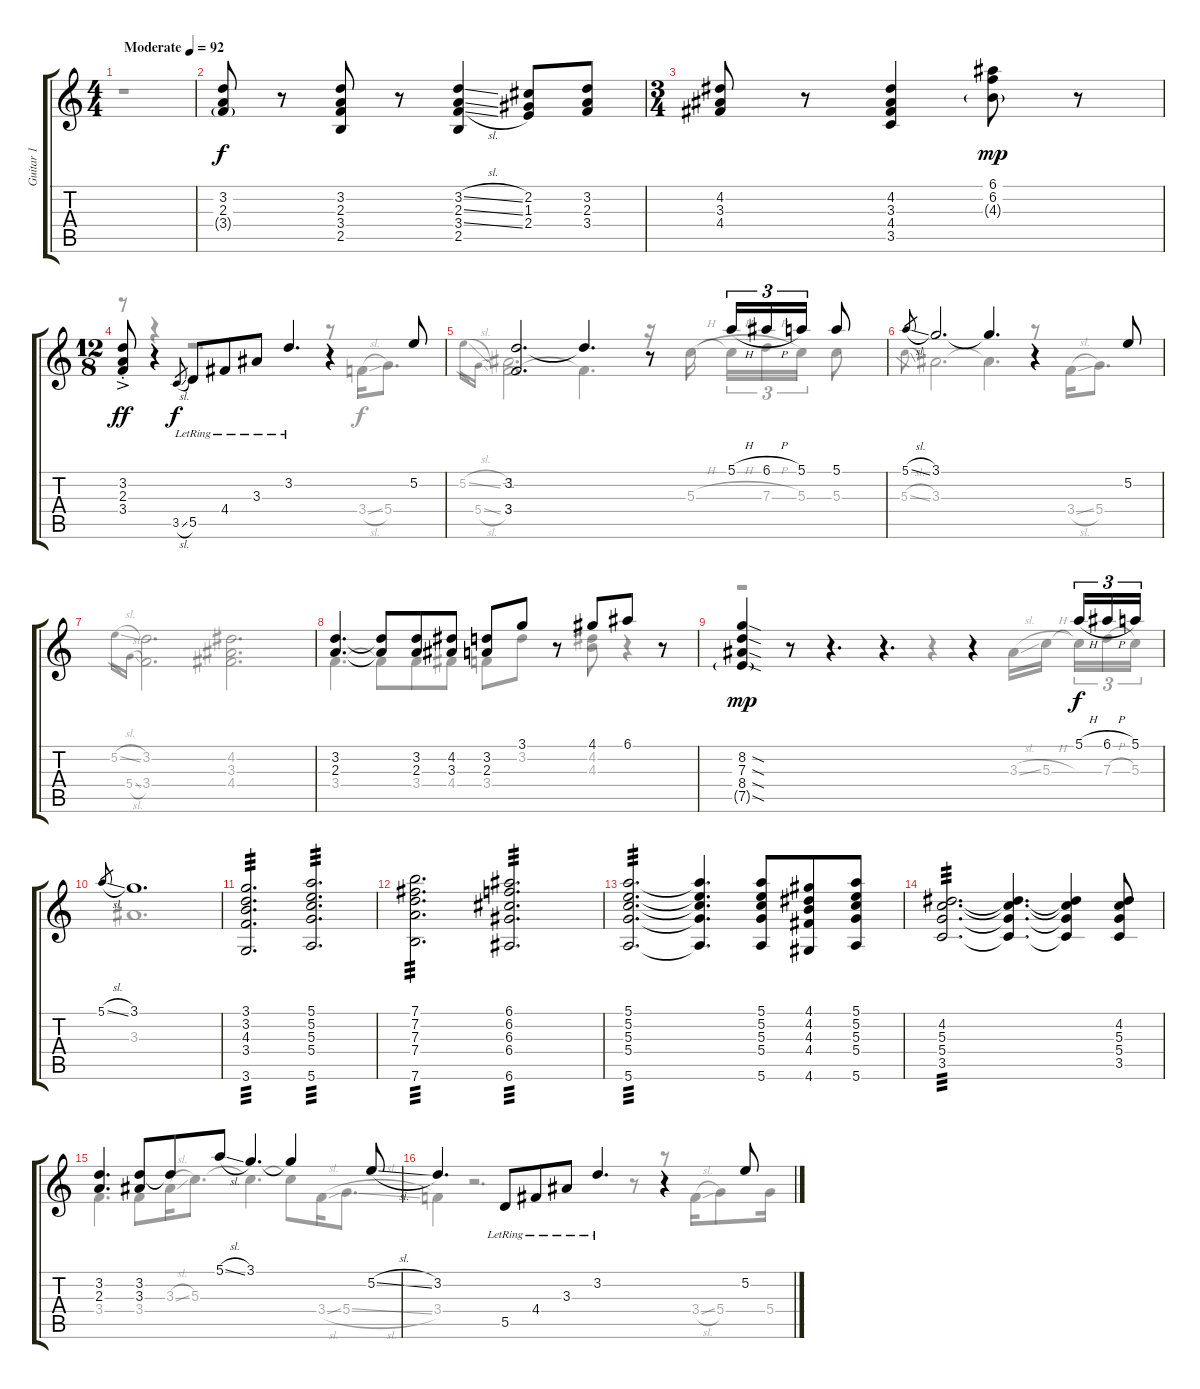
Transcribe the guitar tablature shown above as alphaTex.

\track ("Guitar 1" "Guitar 1") {instrument overdrivenguitar}
\staff {score tabs}
\tuning (E4 B3 G3 D3 A2 E2) {hide}
\voice
\ts (4 4)
\tempo (92 "Moderate")
\clef g2
\ks c
|
(3.2 2.3 3.4{g}).8 r.8 (3.2 2.3 3.4 2.5).8{dy f} r.8 (3.2{sl} 2.3{sl} 3.4{sl} 2.5).4 (2.2 1.3 2.4).8 (3.2 2.3 3.4).8 |
\ts (3 4)
(4.2 3.3 4.4).8 r.8 (4.2 3.3 4.4 3.5).4 (6.1 6.2 4.3{g}).8{dy mp} r.8 |
\ts (12 8)
(3.2 2.3 3.4{ac st}).8{dy ff} r.4 3.5{sl}.8{gr dy f} 5.5{lr}.8 4.4{lr}.8 3.3{lr}.8 3.2{lr}.4{d} r.4 5.2.8 |
(3.2 3.4).2{d} 3.2{t}.4{d} r.8 5.1{h}.16{tu (3 2)} 6.1{h}.16{tu (3 2)} 5.1.16{tu (3 2)} 5.1.8 |
5.1{sl}.8{gr} 3.1.2{d} 3.1{t}.4{d} r.4 5.2.8 |
|
(3.2 2.3).4{d} (3.2{t} 2.3{t}).8 (3.2 2.3).8 (4.2 3.3).8 (3.2 2.3).8 3.1.8 r.8 4.1.8 6.1.8 r.8 |
(8.2{sod} 7.3{sod} 8.4{sod} 7.5{sod g}).4{dy mp} r.8 r.4{d} r.4{d} r.4 5.1{h}.16{tu (3 2) dy f} 6.1{h}.16{tu (3 2)} 5.1.16{tu (3 2)} |
5.1{sl}.8{gr} 3.1.1{d} |
(3.1 3.2 4.3 3.4 3.6).2{d tp 3} (5.1 5.2 5.3 5.4 5.6).2{d tp 3} |
(7.1 7.2 7.3 7.4 7.6).2{d tp 3} (6.1 6.2 6.3 6.4 6.6).2{d tp 3} |
(5.1 5.2 5.3 5.4 5.6).2{d tp 3} (5.1{t} 5.2{t} 5.3{t} 5.4{t} 5.6{t}).4{d} (5.1 5.2 5.3 5.4 5.6).8 (4.1 4.2 4.3 4.4 4.6).8 (5.1 5.2 5.3 5.4 5.6).8 |
(4.2 5.3 5.4 3.5).2{d tp 3} (4.2{t} 5.3{t} 5.4{t} 3.5{t}).4{d} (4.2{t} 5.3{t} 5.4{t} 3.5{t}).4 (4.2 5.3 5.4 3.5).8 |
(3.2 2.3).4{d} (3.2 3.3).8 3.2{t}.8 5.1{sl}.8 3.1.4{d} 3.1{t}.4 5.2{sl}.8 |
3.2.4{d} 5.5{lr}.8 4.4{lr}.8 3.3{lr}.8 3.2{lr}.4{d} r.4 5.2.8
\voice
\clef g2
\ottava regular
\simile none
\ks c
r.1{dy f} |
|
|
r.8 r.4 r.2{d} r.8 3.4{sl}.16 5.4.8{d} |
5.2{sl}.16{gr} 5.4{sl}.16{gr} (-1.2 3.4).2{d} 3.4{t}.4{d} r.16 5.3{h}.16{beam splitsecondary} 5.3{h t}.16{tu (3 2)} 7.3{h}.16{tu (3 2)} 5.3.16{tu (3 2)} 5.3.8 |
5.3{sl}.8{gr} 3.3.2{d} 3.3{t}.4{d} r.8 3.4{sl}.16 5.4.8{d} |
5.2{sl}.16{gr} 5.4{sl}.16{gr} (3.2 3.4).2{d} (4.2 3.3 4.4).2{d} |
3.4.4{d} 3.4{t}.8 3.4.8 4.4.8 3.4.8 3.2.8 r.8 (4.2 4.3).8 r.4 |
r.1 r.4 3.3{sl}.16 5.3{h}.16{beam splitsecondary} 5.3{t}.16{tu (3 2)} 7.3{h}.16{tu (3 2)} 5.3.16{tu (3 2)} |
3.3.1{d} |
|
|
|
|
3.4.4{d} 3.4.8 3.3{sl}.16 5.3.8{d} 5.3{t}.4{d} 5.3{t}.8 3.4{sl}.16 5.4{sl}.8{d} |
3.4.4 r.2{d} r.8 r.8 3.4{sl}.16 5.4.8 5.4{sl}.16
